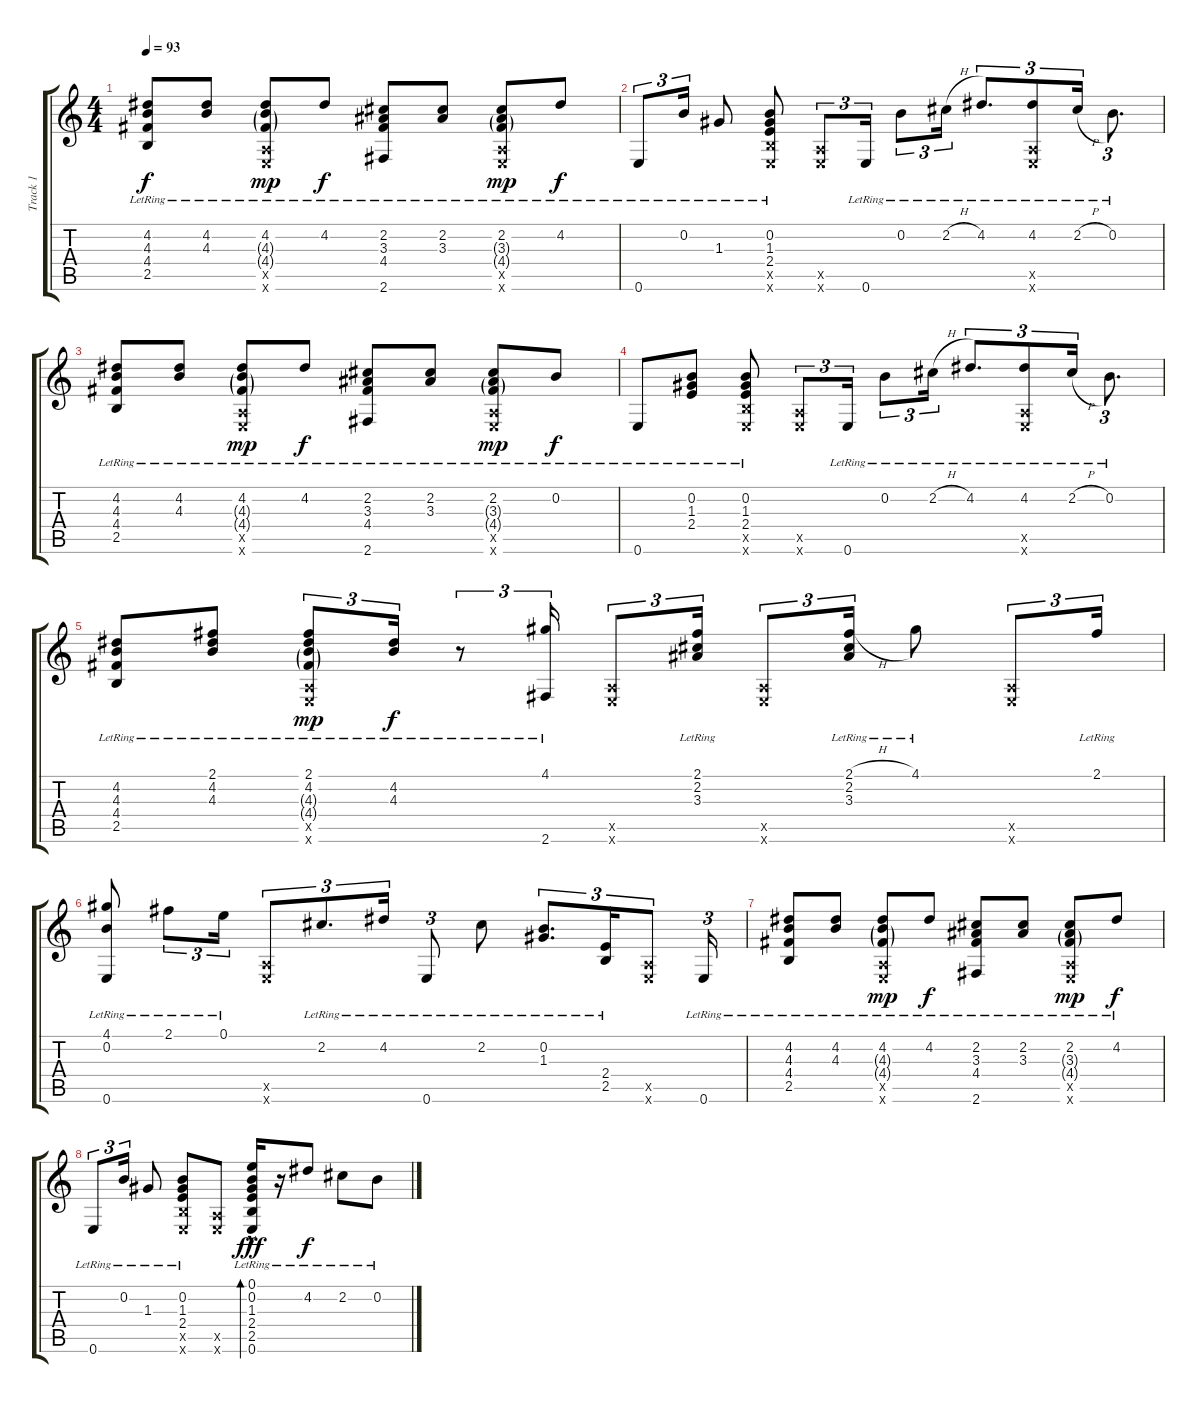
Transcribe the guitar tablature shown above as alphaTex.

\track ("Track 1" "Track 1") {instrument acousticguitarsteel}
\staff {score tabs}
\tuning (E4 B3 G3 D3 A2 E2) {hide}
\ts (4 4)
\tempo 93
\clef g2
\ks c
(4.2{lr} 4.3{lr} 4.4{lr} 2.5{lr}).8{dy f} (4.2{lr} 4.3{lr}).8 (4.2{lr} 4.3{g lr} 4.4{g lr} 0.5{x} 0.6{x}).8{dy mp} 4.2{lr}.8{dy f} (2.2{lr} 3.3{lr} 4.4{lr} 2.6{lr}).8 (2.2{lr} 3.3{lr}).8 (2.2{lr} 3.3{g lr} 4.4{g lr} 0.5{x} 0.6{x}).8{dy mp} 4.2{lr}.8{dy f} |
0.6{lr}.8{tu (3 2)} 0.2{lr}.16{tu (3 2)} 1.3{lr}.8 (0.2{lr} 1.3{lr} 2.4{lr} 2.5{x} 0.6{x}).8 (0.5{x} 0.6{x}).8{tu (3 2)} 0.6{lr}.16{tu (3 2)} 0.2{lr}.8{tu (3 2)} 2.2{h lr}.16{tu (3 2)} 4.2{lr}.8{d tu (3 2)} (4.2{lr} 0.5{x} 0.6{x}).8{tu (3 2)} 2.2{h lr}.16{tu (3 2)} 0.2{lr}.8{d tu (3 2)} |
(4.2{lr} 4.3{lr} 4.4{lr} 2.5{lr}).8 (4.2{lr} 4.3{lr}).8 (4.2{lr} 4.3{g lr} 4.4{g lr} 0.5{x} 0.6{x}).8{dy mp} 4.2{lr}.8{dy f} (2.2{lr} 3.3{lr} 4.4{lr} 2.6{lr}).8 (2.2{lr} 3.3{lr}).8 (2.2{lr} 3.3{g lr} 4.4{g lr} 0.5{x} 0.6{x}).8{dy mp} 0.2{lr}.8{dy f} |
0.6{lr}.8 (0.2{lr} 1.3{lr} 2.4{lr}).8 (0.2{lr} 1.3{lr} 2.4{lr} 2.5{x} 0.6{x}).8 (0.5{x} 0.6{x}).8{tu (3 2)} 0.6{lr}.16{tu (3 2)} 0.2{lr}.8{tu (3 2)} 2.2{h lr}.16{tu (3 2)} 4.2{lr}.8{d tu (3 2)} (4.2{lr} 0.5{x} 0.6{x}).8{tu (3 2)} 2.2{h lr}.16{tu (3 2)} 0.2{lr}.8{d tu (3 2)} |
(4.2{lr} 4.3{lr} 4.4{lr} 2.5{lr}).8 (2.1{lr} 4.2{lr} 4.3{lr}).8 (2.1{lr} 4.2{lr} 4.3{g lr} 4.4{g lr} 0.5{x} 0.6{x}).8{tu (3 2) dy mp} (4.2{lr} 4.3{lr}).16{tu (3 2) dy f} r.8{tu (3 2)} (4.1{lr} 2.6{lr}).16{tu (3 2)} (0.5{x} 0.6{x}).8{tu (3 2)} (2.1{lr} 2.2{lr} 3.3{lr}).16{tu (3 2)} (0.5{x} 0.6{x}).8{tu (3 2)} (2.1{h lr} 2.2{lr} 3.3{lr}).16{tu (3 2)} 4.1{lr}.8 (0.5{x} 0.6{x}).8{tu (3 2)} 2.1{lr}.16{tu (3 2)} |
(4.1{lr} 0.2{lr} 0.6{lr}).8 2.1{lr}.8{tu (3 2)} 0.1{lr}.16{tu (3 2)} (0.5{x} 0.6{x}).8{tu (3 2)} 2.2{lr}.8{d tu (3 2)} 4.2{lr}.16{tu (3 2)} 0.6{lr}.8{tu (3 2)} 2.2{lr}.8 (0.2{lr} 1.3{lr}).8{d tu (3 2)} (2.4{lr} 2.5{lr}).16{tu (3 2)} (0.5{x} 0.6{x}).8{tu (3 2)} 0.6{lr}.16{tu (3 2)} |
(4.2{lr} 4.3{lr} 4.4{lr} 2.5{lr}).8 (4.2{lr} 4.3{lr}).8 (4.2{lr} 4.3{g lr} 4.4{g lr} 0.5{x} 0.6{x}).8{dy mp} 4.2{lr}.8{dy f} (2.2{lr} 3.3{lr} 4.4{lr} 2.6{lr}).8 (2.2{lr} 3.3{lr}).8 (2.2{lr} 3.3{g lr} 4.4{g lr} 0.5{x} 0.6{x}).8{dy mp} 4.2{lr}.8{dy f} |
0.6{lr}.8{tu (3 2)} 0.2{lr}.16{tu (3 2)} 1.3{lr}.8 (0.2{lr} 1.3{lr} 2.4{lr} 2.5{x} 0.6{x}).8 (0.5{x} 0.6{x}).8 (0.1{lr} 0.2{lr} 1.3{lr} 2.4{lr} 2.5{lr} 0.6{hac lr}).16{bd 240 dy fff} r.16 4.2{lr}.8{dy f} 2.2{lr}.8 0.2{lr}.8
